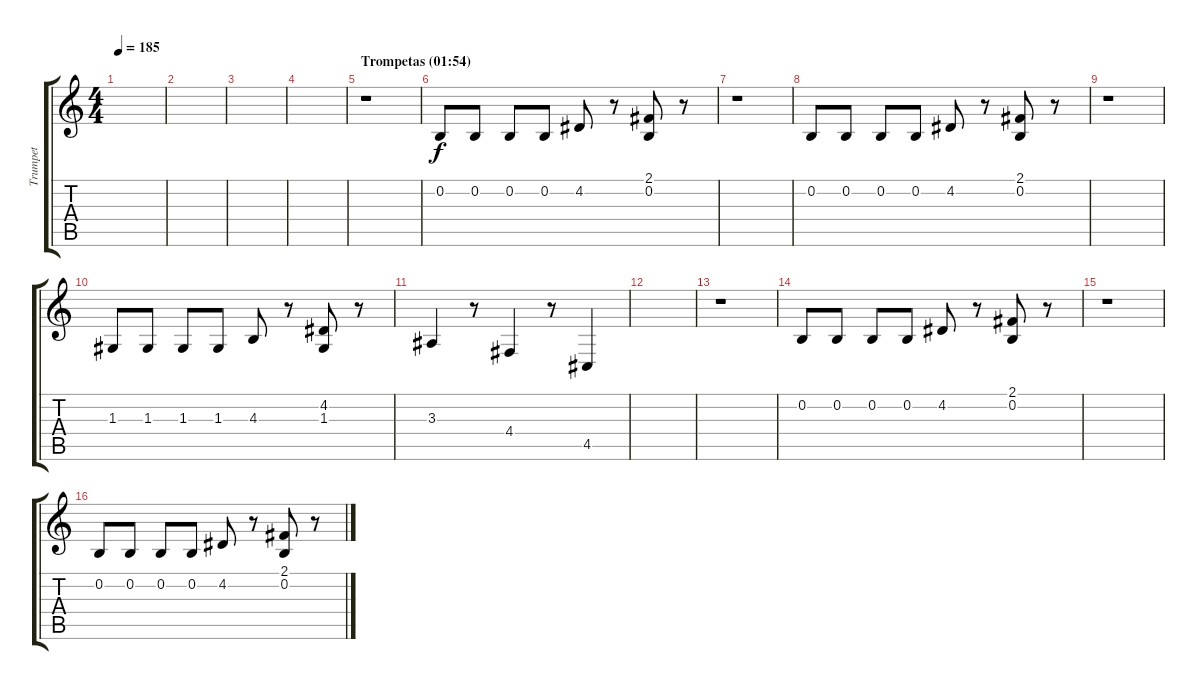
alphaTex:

\track ("Trumpet" "Trumpet") {instrument brasssection}
\staff {score tabs}
\tuning (E4 B3 G3 D3 A2 E2) {hide}
\ts (4 4)
\tempo 185
\clef g2
\ks c
|
|
|
|
\section ("" "Trompetas (01:54)")
r.1 |
0.2.8 0.2.8 0.2.8 0.2.8 4.2.8 r.8 (2.1 0.2).8 r.8 |
r.1 |
0.2.8 0.2.8 0.2.8 0.2.8 4.2.8 r.8 (2.1 0.2).8 r.8 |
r.1 |
1.3.8 1.3.8 1.3.8 1.3.8 4.3.8 r.8 (4.2 1.3).8 r.8 |
3.3.4 r.8 4.4.4 r.8 4.5.4 |
|
r.1 |
0.2.8 0.2.8 0.2.8 0.2.8 4.2.8 r.8 (2.1 0.2).8 r.8 |
r.1 |
0.2.8 0.2.8 0.2.8 0.2.8 4.2.8 r.8 (2.1 0.2).8 r.8
